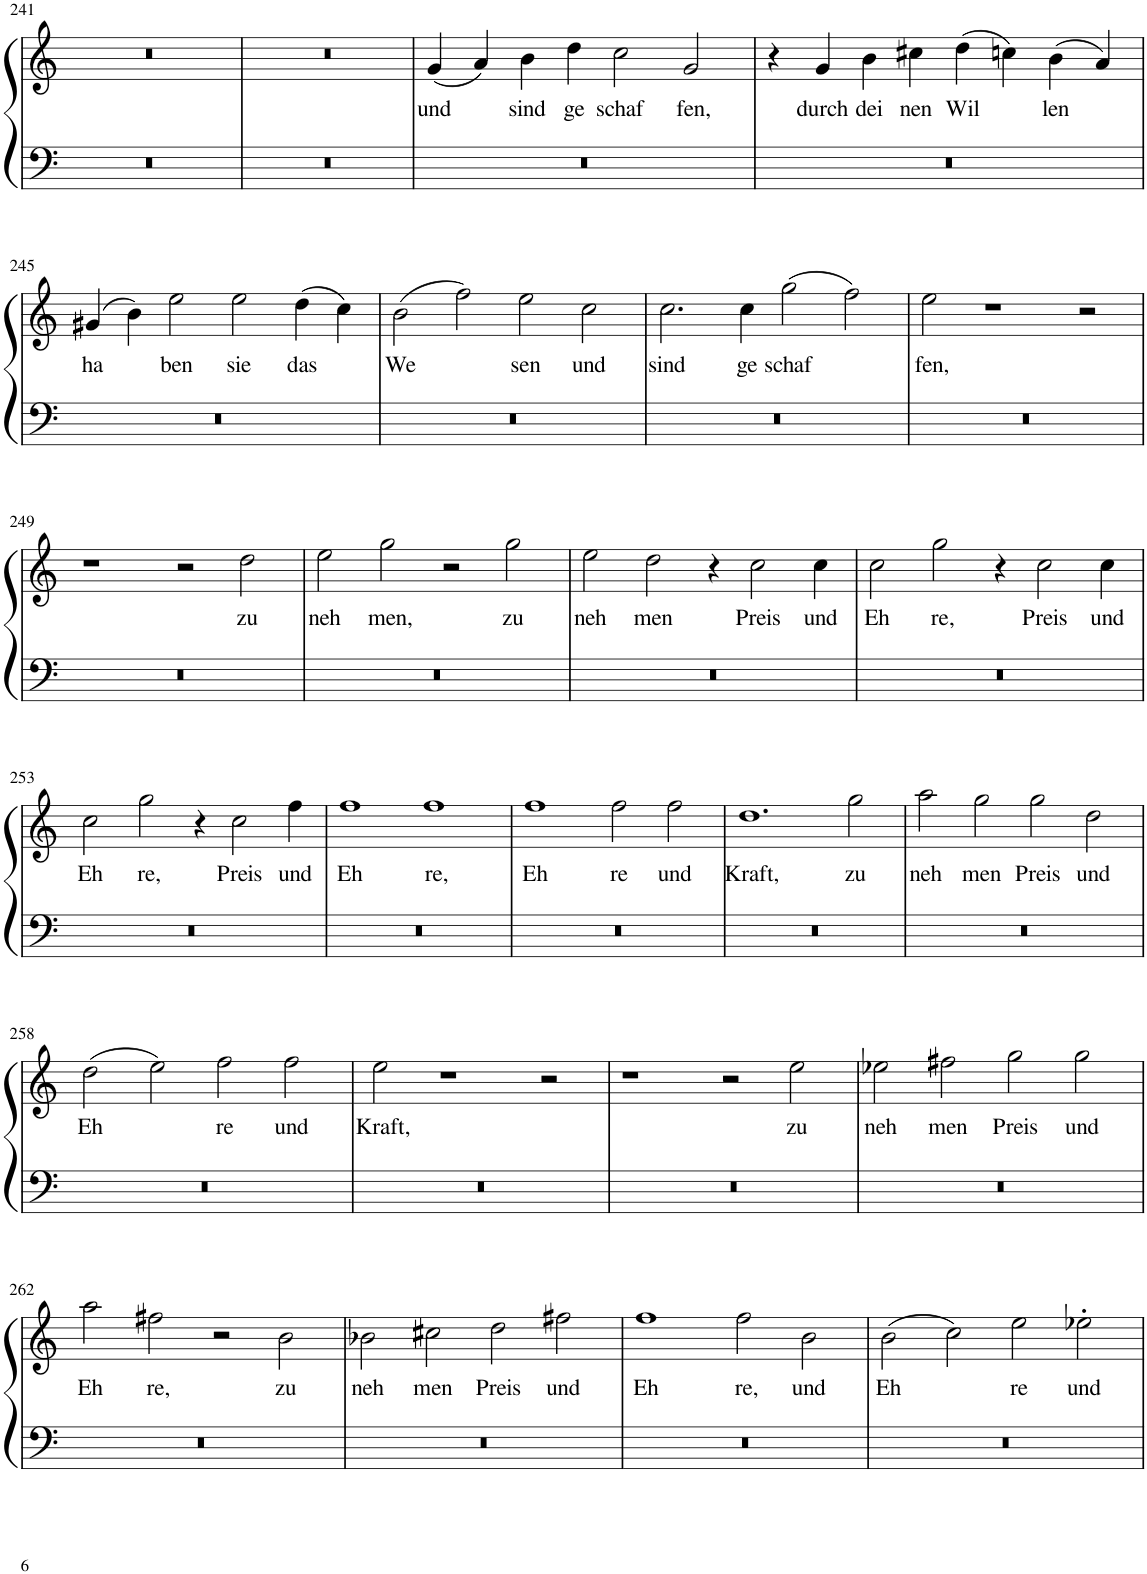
**kern	**kern	**text
*part1	*part1	*part1
*staff2	*staff1	*staff1
*I"Piano	*	*
*I'Pno.	*	*
!!LO:PB:g=z
*clefF4	*clefG2	*
*k[]	*k[]	*
*M4/2	*M4/2	*
=241	=241	=241
0r	0r	.
=242	=242	=242
0r	0r	.
=243	=243	=243
!	!	!LO:LY:b
0r	(4g/	und
.	4a/)	.
!	!	!LO:LY:b
.	4b\	sind
!	!	!LO:LY:b
.	4dd\	ge
!	!	!LO:LY:b
.	2cc\	schaf
!	!	!LO:LY:b
.	2g/	fen,
=244	=244	=244
0r	4r	.
!	!	!LO:LY:b
.	4g/	durch
!	!	!LO:LY:b
.	4b\	dei
!	!	!LO:LY:b
.	4cc#X\	nen
!	!	!LO:LY:b
.	(4dd\	Wil
.	4ccn\)	.
!	!	!LO:LY:b
.	(4b\	len
.	4a/)	.
!!LO:LB:g=z
=245	=245	=245
!	!	!LO:LY:b
0r	(4g#X/	ha
.	4b\)	.
!	!	!LO:LY:b
.	2ee\	ben
!	!	!LO:LY:b
.	2ee\	sie
!	!	!LO:LY:b
.	(4dd\	das
.	4cc\)	.
=246	=246	=246
!	!	!LO:LY:b
0r	(2b\	We
.	2ff\)	.
!	!	!LO:LY:b
.	2ee\	sen
!	!	!LO:LY:b
.	2cc\	und
=247	=247	=247
!	!	!LO:LY:b
0r	2.cc\	sind
!	!	!LO:LY:b
.	4cc\	ge
!	!	!LO:LY:b
.	(2gg\	schaf
.	2ff\)	.
=248	=248	=248
!	!	!LO:LY:b
0r	2ee\	fen,
.	1.r	.
2ryy	2r	.
!!LO:LB:g=z
=249	=249	=249
0r	0r	.
1.ryy	2r	.
.	2r	.
!	!	!LO:LY:b
.	2dd\	zu
=250	=250	=250
!	!	!LO:LY:b
0r	2ee\	neh
!	!	!LO:LY:b
.	2gg\	men,
.	2r	.
!	!	!LO:LY:b
.	2gg\	zu
=251	=251	=251
!	!	!LO:LY:b
0r	2ee\	neh
!	!	!LO:LY:b
.	2dd\	men
.	4r	.
!	!	!LO:LY:b
.	2cc\	Preis
!	!	!LO:LY:b
.	4cc\	und
=252	=252	=252
!	!	!LO:LY:b
0r	2cc\	Eh
!	!	!LO:LY:b
.	2gg\	re,
.	4r	.
!	!	!LO:LY:b
.	2cc\	Preis
!	!	!LO:LY:b
.	4cc\	und
!!LO:LB:g=z
=253	=253	=253
!	!	!LO:LY:b
0r	2cc\	Eh
!	!	!LO:LY:b
.	2gg\	re,
.	4r	.
!	!	!LO:LY:b
.	2cc\	Preis
!	!	!LO:LY:b
.	4ff\	und
=254	=254	=254
!	!	!LO:LY:b
0r	1ff	Eh
!	!	!LO:LY:b
.	1ff	re,
=255	=255	=255
!	!	!LO:LY:b
0r	1ff	Eh
!	!	!LO:LY:b
.	2ff\	re
!	!	!LO:LY:b
.	2ff\	und
=256	=256	=256
!	!	!LO:LY:b
0r	1.dd	Kraft,
!	!	!LO:LY:b
.	2gg\	zu
=257	=257	=257
!	!	!LO:LY:b
0r	2aa\	neh
!	!	!LO:LY:b
.	2gg\	men
!	!	!LO:LY:b
.	2gg\	Preis
!	!	!LO:LY:b
.	2dd\	und
!!LO:LB:g=z
=258	=258	=258
!	!	!LO:LY:b
0r	(2dd\	Eh
.	2ee\)	.
!	!	!LO:LY:b
.	2ff\	re
!	!	!LO:LY:b
.	2ff\	und
=259	=259	=259
!	!	!LO:LY:b
0r	2ee\	Kraft,
.	1.r	.
2ryy	2r	.
=260	=260	=260
0r	0r	.
1.ryy	2r	.
.	2r	.
!	!	!LO:LY:b
.	2ee\	zu
=261	=261	=261
!	!	!LO:LY:b
0r	2ee-X\	neh
!	!	!LO:LY:b
.	2ff#X\	men
!	!	!LO:LY:b
.	2gg\	Preis
!	!	!LO:LY:b
.	2gg\	und
!!LO:LB:g=z
=262	=262	=262
!	!	!LO:LY:b
0r	2aa\	Eh
!	!	!LO:LY:b
.	2ff#X\	re,
.	2r	.
!	!	!LO:LY:b
.	2b\	zu
=263	=263	=263
!	!	!LO:LY:b
0r	2b-X\	neh
!	!	!LO:LY:b
.	2cc#X\	men
!	!	!LO:LY:b
.	2dd\	Preis
!	!	!LO:LY:b
.	2ff#X\	und
=264	=264	=264
!	!	!LO:LY:b
0r	1ff	Eh
!	!	!LO:LY:b
.	2ff\	re,
!	!	!LO:LY:b
.	2b\	und
=265	=265	=265
!	!	!LO:LY:b
0r	(2b\	Eh
.	2cc\)	.
!	!	!LO:LY:b
.	2ee\	re
!	!	!LO:LY:b
.	2ee-X'\	und
=	=	=
*-	*-	*-
